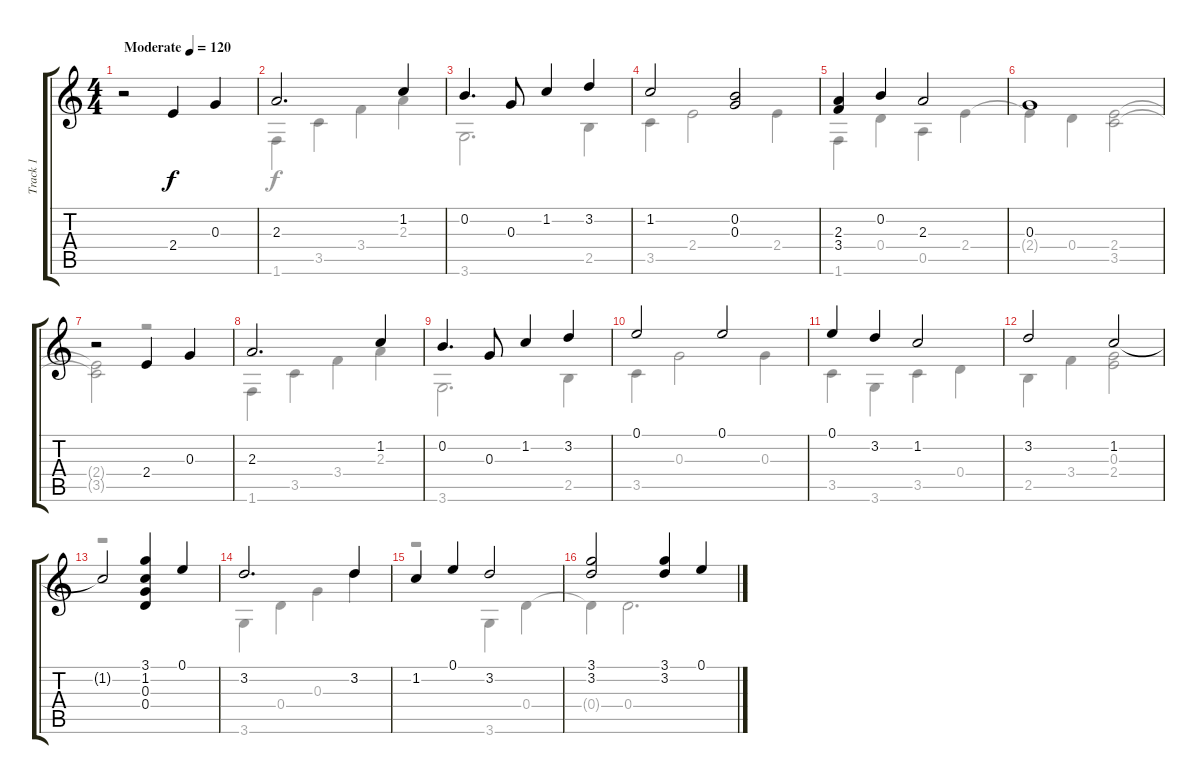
\track ("Track 1" "Track 1") {instrument acousticguitarnylon}
\staff {score tabs}
\tuning (E4 B3 G3 D3 A2 E2) {hide}
\voice
\ts (4 4)
\tempo (120 "Moderate")
\clef g2
\ks c
r.2{dy f instrument acousticguitarnylon} 2.4.4 0.3.4 |
2.3.2{d} 1.2.4 |
0.2.4{d} 0.3.8 1.2.4 3.2.4 |
1.2.2 (0.2 0.3).2 |
(2.3 3.4).4 0.2.4 2.3.2 |
0.3.1 |
r.2 2.4.4 0.3.4 |
2.3.2{d} 1.2.4 |
0.2.4{d} 0.3.8 1.2.4 3.2.4 |
0.1.2 0.1.2 |
0.1.4 3.2.4 1.2.2 |
3.2.2 1.2.2 |
1.2{t}.2 (3.1 1.2 0.3 0.4).4 0.1.4 |
3.2.2{d} 3.2.4 |
1.2.4 0.1.4 3.2.2 |
(3.1 3.2).2 (3.1 3.2).4 0.1.4
\voice
\clef g2
\ottava regular
\simile none
\ks c
|
1.6.4 3.5.4 3.4.4 2.3.4 |
3.6.2{d} 2.5.4 |
3.5.4 2.4.2 2.4.4 |
1.6.4 0.4.4 0.5.4 2.4.4 |
2.4{t}.4 0.4.4 (2.4 3.5).2 |
(2.4{t} 3.5{t}).2 r.2 |
1.6.4 3.5.4 3.4.4 2.3.4 |
3.6.2{d} 2.5.4 |
3.5.4 0.3.2 0.3.4 |
3.5.4 3.6.4 3.5.4 0.4.4 |
2.5.4 3.4.4 (0.3 2.4).2 |
r.1 |
3.6.4 0.4.4 0.3.4 3.2.4 |
r.2 3.6.4 0.4.4 |
0.4{t}.4 0.4.2{d}
